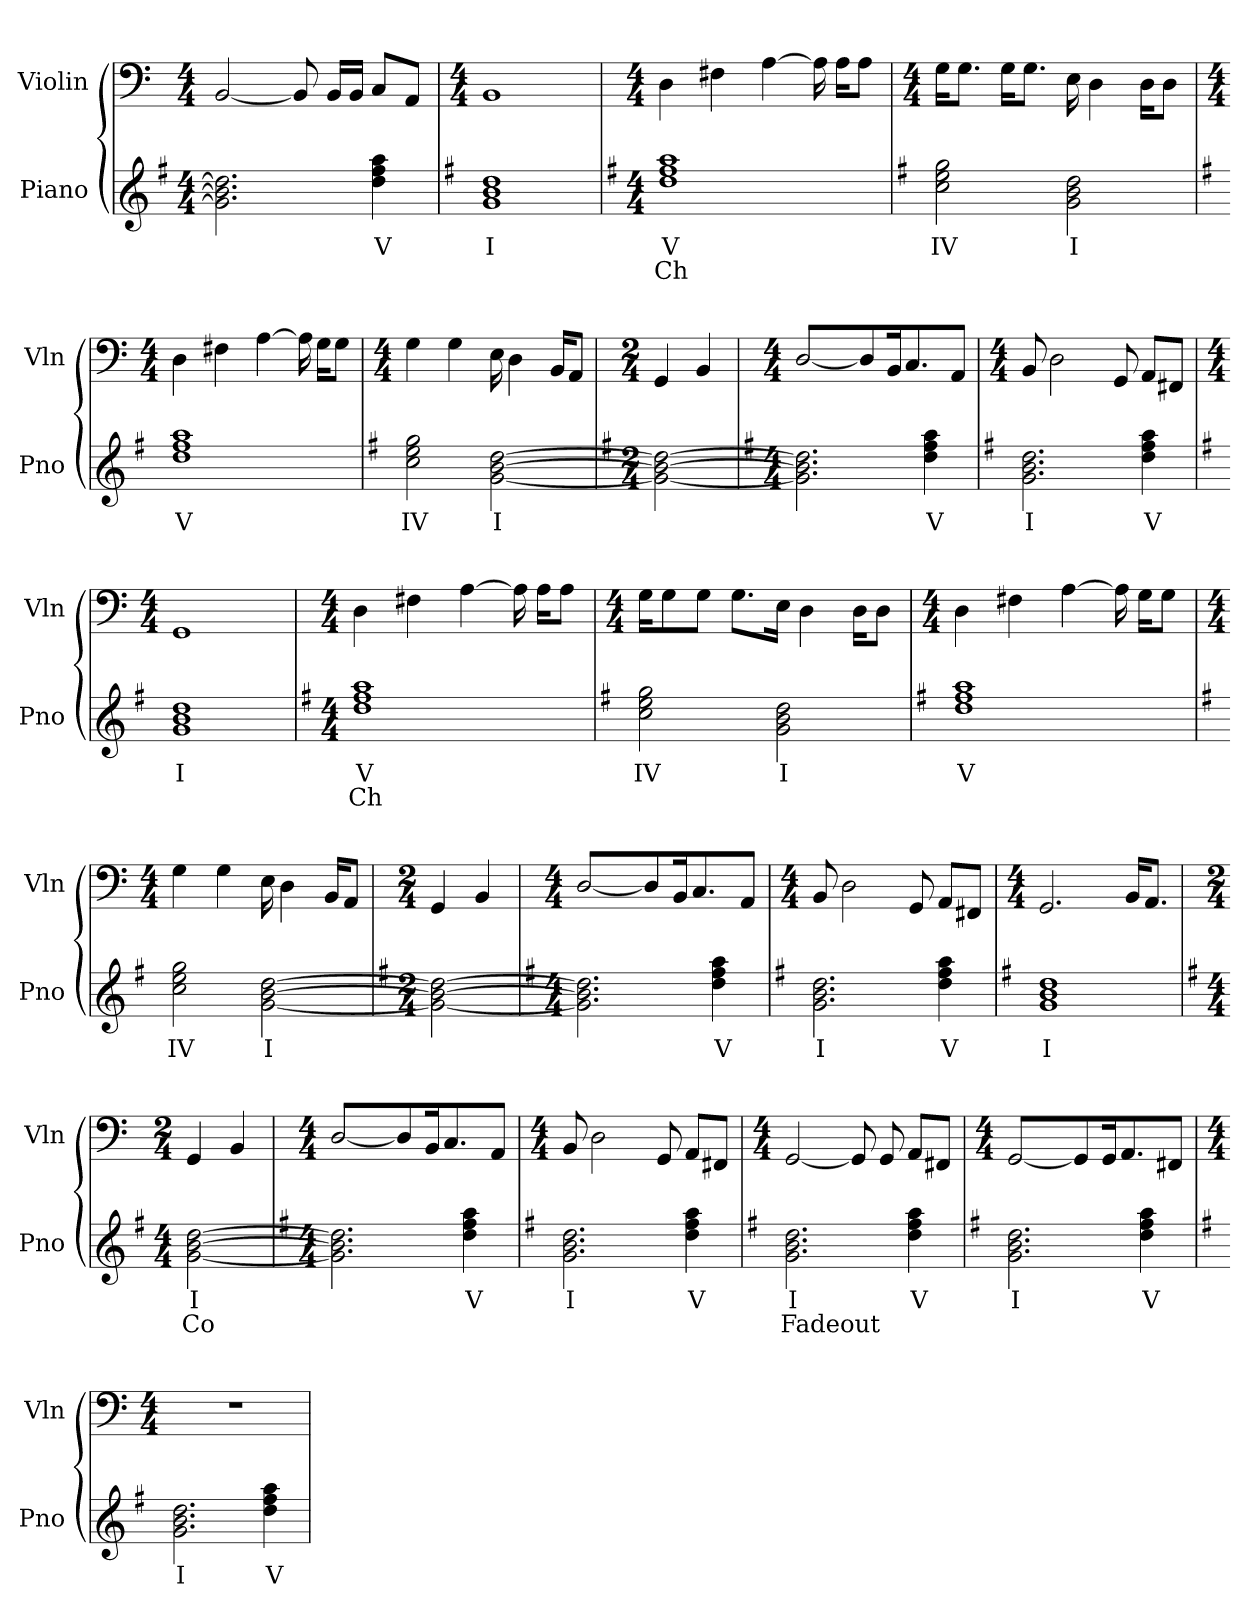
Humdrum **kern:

**kern	**text	**text	**kern
*part2	*part2	*part2	*part1
*staff2	*staff2	*staff2	*staff1
*I"Piano	*	*	*I"Violin
*I'Pno	*	*	*I'Vln
*k[f#]	*	*	*
*G:	*	*	*
*M4/4	*	*	*M4/4
=	=	=	=
2.g] 2.b] 2.dd]	.	.	[2BB
.	.	.	8BB]
.	.	.	16BBLL
.	.	.	16BBJJ
4dd 4ff# 4aa	V	.	8CL
.	.	.	8AAJ
=	=	=	=
*k[f#]	*	*	*
*G:	*	*	*
*	*	*	*M4/4
1g 1b 1dd	I	.	1BB
=	=	=	=
*k[f#]	*	*	*
*G:	*	*	*
*M4/4	*	*	*M4/4
1dd 1ff# 1aa	V	Ch	4D
.	.	.	4F#X
.	.	.	[4A
.	.	.	16A]
.	.	.	16AKL
.	.	.	8AJ
=	=	=	=
*k[f#]	*	*	*
*G:	*	*	*
*	*	*	*M4/4
2cc 2ee 2gg	IV	.	16GKL
.	.	.	8.GJ
.	.	.	16GKL
.	.	.	8.GJ
2g 2b 2dd	I	.	16E
.	.	.	4D
.	.	.	16DKL
.	.	.	8DJ
=	=	=	=
*k[f#]	*	*	*
*G:	*	*	*
*	*	*	*M4/4
1dd 1ff# 1aa	V	.	4D
.	.	.	4F#X
.	.	.	[4A
.	.	.	16A]
.	.	.	16GKL
.	.	.	8GJ
=	=	=	=
*k[f#]	*	*	*
*G:	*	*	*
*	*	*	*M4/4
2cc 2ee 2gg	IV	.	4G
.	.	.	4G
[2g [2b [2dd	I	.	16E
.	.	.	4D
.	.	.	16BBKL
.	.	.	8AAJ
=	=	=	=
*k[f#]	*	*	*
*G:	*	*	*
*M2/4	*	*	*M2/4
2g_ 2b_ 2dd_	.	.	4GG
.	.	.	4BB
=	=	=	=
*k[f#]	*	*	*
*G:	*	*	*
*M4/4	*	*	*M4/4
2.g] 2.b] 2.dd]	.	.	[2D
.	.	.	8D]
.	.	.	16BBKL
.	.	.	8.CJ
4dd 4ff# 4aa	V	.	.
.	.	.	8AAJ
=	=	=	=
*k[f#]	*	*	*
*G:	*	*	*
*	*	*	*M4/4
2.g 2.b 2.dd	I	.	8BB
.	.	.	2D
.	.	.	8GG
4dd 4ff# 4aa	V	.	8AAL
.	.	.	8FF#XJ
=	=	=	=
*k[f#]	*	*	*
*G:	*	*	*
*	*	*	*M4/4
1g 1b 1dd	I	.	1GG
=	=	=	=
*k[f#]	*	*	*
*G:	*	*	*
*M4/4	*	*	*M4/4
1dd 1ff# 1aa	V	Ch	4D
.	.	.	4F#X
.	.	.	[4A
.	.	.	16A]
.	.	.	16AKL
.	.	.	8AJ
=	=	=	=
*k[f#]	*	*	*
*G:	*	*	*
*	*	*	*M4/4
2cc 2ee 2gg	IV	.	16GKL
.	.	.	8G
.	.	.	8GJ
.	.	.	8.GL
2g 2b 2dd	I	.	16EJk
.	.	.	4D
.	.	.	16DKL
.	.	.	8DJ
=	=	=	=
*k[f#]	*	*	*
*G:	*	*	*
*	*	*	*M4/4
1dd 1ff# 1aa	V	.	4D
.	.	.	4F#X
.	.	.	[4A
.	.	.	16A]
.	.	.	16GKL
.	.	.	8GJ
=	=	=	=
*k[f#]	*	*	*
*G:	*	*	*
*	*	*	*M4/4
2cc 2ee 2gg	IV	.	4G
.	.	.	4G
[2g [2b [2dd	I	.	16E
.	.	.	4D
.	.	.	16BBKL
.	.	.	8AAJ
=	=	=	=
*k[f#]	*	*	*
*G:	*	*	*
*M2/4	*	*	*M2/4
2g_ 2b_ 2dd_	.	.	4GG
.	.	.	4BB
=	=	=	=
*k[f#]	*	*	*
*G:	*	*	*
*M4/4	*	*	*M4/4
2.g] 2.b] 2.dd]	.	.	[2D
.	.	.	8D]
.	.	.	16BBKL
.	.	.	8.CJ
4dd 4ff# 4aa	V	.	.
.	.	.	8AAJ
=	=	=	=
*k[f#]	*	*	*
*G:	*	*	*
*	*	*	*M4/4
2.g 2.b 2.dd	I	.	8BB
.	.	.	2D
.	.	.	8GG
4dd 4ff# 4aa	V	.	8AAL
.	.	.	8FF#XJ
=	=	=	=
*k[f#]	*	*	*
*G:	*	*	*
*	*	*	*M4/4
1g 1b 1dd	I	.	2.GG
.	.	.	16BBKL
.	.	.	8.AAJ
=	=	=	=
*k[f#]	*	*	*
*G:	*	*	*
*M4/4	*	*	*M2/4
[2g [2b [2dd	I	Co	4GG
.	.	.	4BB
=	=	=	=
*k[f#]	*	*	*
*G:	*	*	*
*M4/4	*	*	*M4/4
2.g] 2.b] 2.dd]	.	.	[2D
.	.	.	8D]
.	.	.	16BBKL
.	.	.	8.CJ
4dd 4ff# 4aa	V	.	.
.	.	.	8AAJ
=	=	=	=
*k[f#]	*	*	*
*G:	*	*	*
*	*	*	*M4/4
2.g 2.b 2.dd	I	.	8BB
.	.	.	2D
.	.	.	8GG
4dd 4ff# 4aa	V	.	8AAL
.	.	.	8FF#XJ
=	=	=	=
*k[f#]	*	*	*
*G:	*	*	*
*	*	*	*M4/4
2.g 2.b 2.dd	I	Fadeout	[2GG
.	.	.	8GG]
.	.	.	8GG
4dd 4ff# 4aa	V	.	8AAL
.	.	.	8FF#XJ
=	=	=	=
*k[f#]	*	*	*
*G:	*	*	*
*	*	*	*M4/4
2.g 2.b 2.dd	I	.	[2GG
.	.	.	8GG]
.	.	.	16GGKL
.	.	.	8.AAJ
4dd 4ff# 4aa	V	.	.
.	.	.	8FF#XJ
=	=	=	=
*k[f#]	*	*	*
*G:	*	*	*
*	*	*	*M4/4
2.g 2.b 2.dd	I	.	1r
4dd 4ff# 4aa	V	.	.
=	=	=	=
*-	*-	*-	*-
